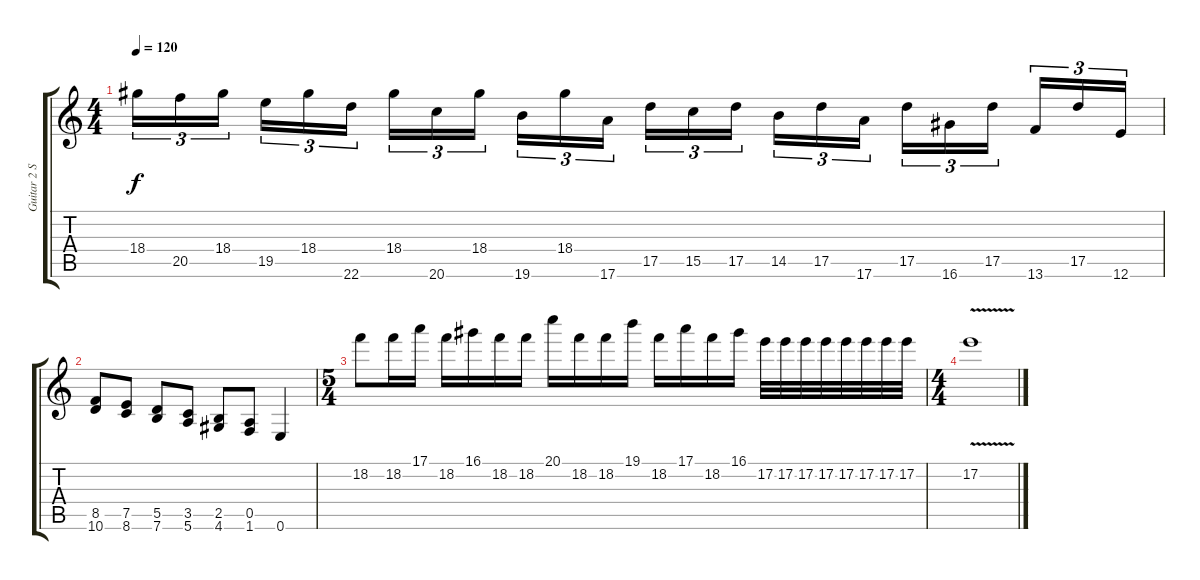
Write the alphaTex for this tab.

\track ("Guitar 2 Solo" "Guitar 2 S") {instrument overdrivenguitar}
\staff {score tabs}
\tuning (E4 B3 G3 D3 A2 E2) {hide}
\ts (4 4)
\tempo 120
\clef g2
\ks c
18.4.16{tu (3 2) dy f} 20.5.16{tu (3 2)} 18.4.16{tu (3 2)} 19.5.16{tu (3 2)} 18.4.16{tu (3 2)} 22.6.16{tu (3 2)} 18.4.16{tu (3 2)} 20.6.16{tu (3 2)} 18.4.16{tu (3 2)} 19.6.16{tu (3 2)} 18.4.16{tu (3 2)} 17.6.16{tu (3 2)} 17.5.16{tu (3 2)} 15.5.16{tu (3 2)} 17.5.16{tu (3 2)} 14.5.16{tu (3 2)} 17.5.16{tu (3 2)} 17.6.16{tu (3 2)} 17.5.16{tu (3 2)} 16.6.16{tu (3 2)} 17.5.16{tu (3 2)} 13.6.16{tu (3 2)} 17.5.16{tu (3 2)} 12.6.16{tu (3 2)} |
(8.5 10.6).8 (7.5 8.6).8 (5.5 7.6).8 (3.5 5.6).8 (2.5 4.6).8 (0.5 1.6).8 0.6.4 |
\ts (5 4)
18.2.8 18.2.16 17.1.16 18.2.16 16.1.16 18.2.16 18.2.16 20.1.16 18.2.16 18.2.16 19.1.16 18.2.16 17.1.16 18.2.16 16.1.16 17.2.32 17.2.32 17.2.32 17.2.32 17.2.32 17.2.32 17.2.32 17.2.32 |
\ts (4 4)
17.2{v}.1
